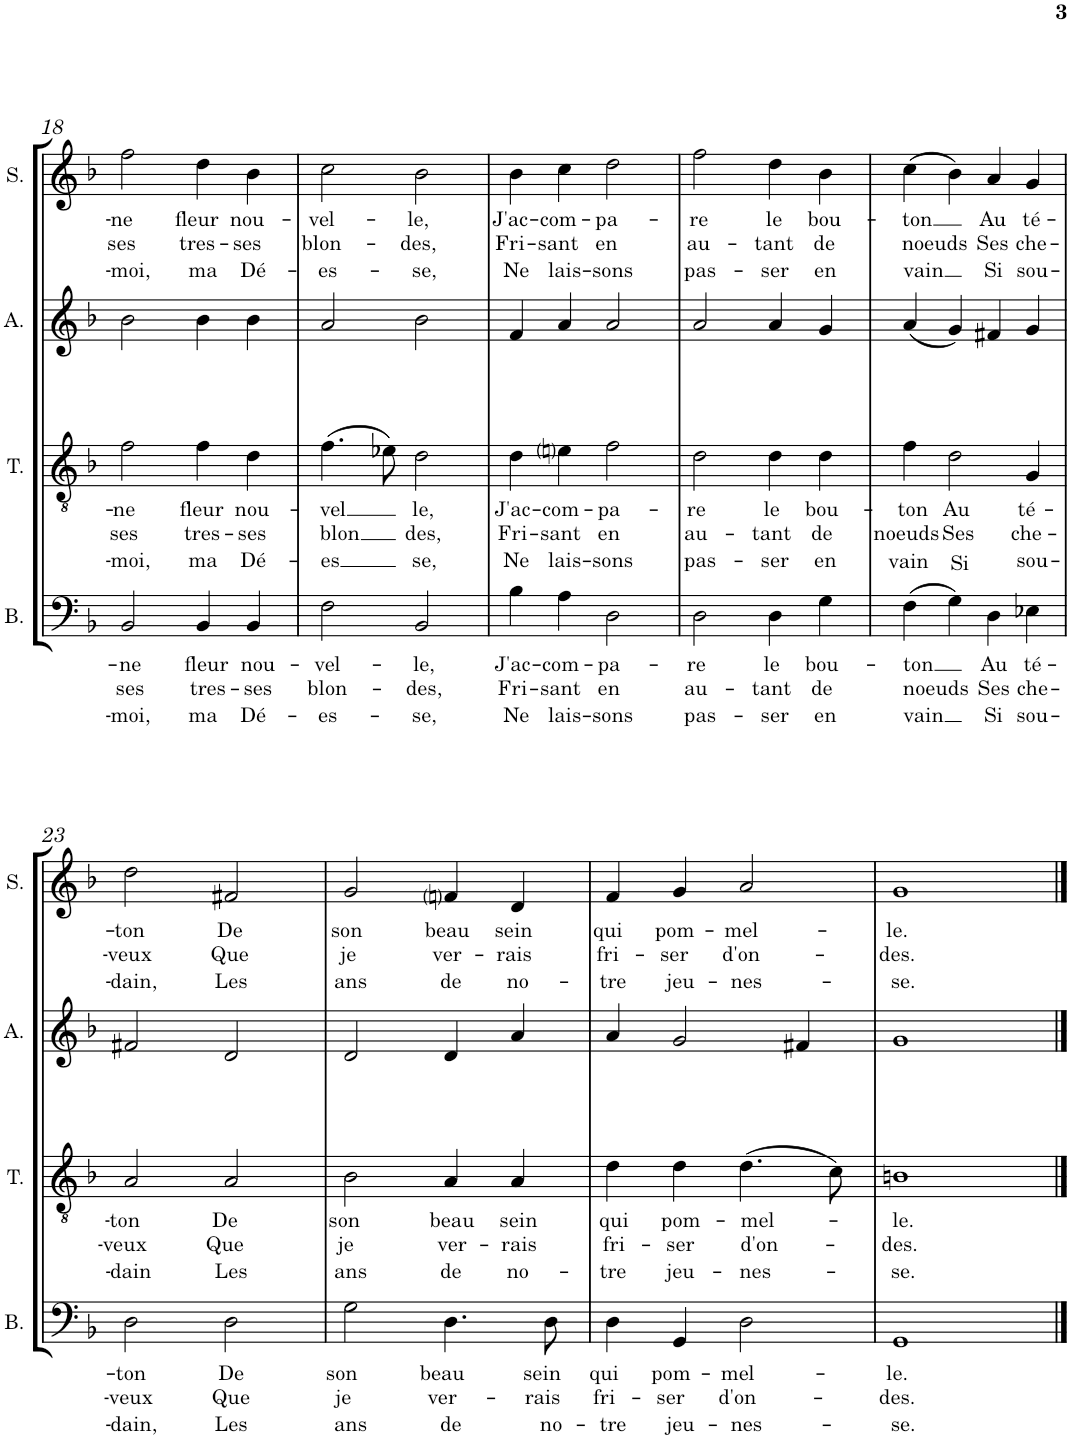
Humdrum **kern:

**kern	**text	**text	**text	**text	**text	**text	**kern	**text	**text	**text	**text	**text	**text	**kern	**kern	**text	**text	**text	**text	**text	**text
*part4	*part4	*part4	*part4	*part4	*part4	*part4	*part3	*part3	*part3	*part3	*part3	*part3	*part3	*part2	*part1	*part1	*part1	*part1	*part1	*part1	*part1
*staff4	*staff4	*staff4	*staff4	*staff4	*staff4	*staff4	*staff3	*staff3	*staff3	*staff3	*staff3	*staff3	*staff3	*staff2	*staff1	*staff1	*staff1	*staff1	*staff1	*staff1	*staff1
*I"Bass	*	*	*	*	*	*	*I"Tenor	*	*	*	*	*	*	*I"Alto	*I"Soprano	*	*	*	*	*	*
*I'B.	*	*	*	*	*	*	*I'T.	*	*	*	*	*	*	*I'A.	*I'S.	*	*	*	*	*	*
!!LO:PB:g=z
*clefF4	*	*	*	*	*	*	*clefGv2	*	*	*	*	*	*	*clefG2	*clefG2	*	*	*	*	*	*
*k[b-]	*	*	*	*	*	*	*k[b-]	*	*	*	*	*	*	*k[b-]	*k[b-]	*	*	*	*	*	*
*M2/2	*	*	*	*	*	*	*M2/2	*	*	*	*	*	*	*M2/2	*M2/2	*	*	*	*	*	*
=18	=18	=18	=18	=18	=18	=18	=18	=18	=18	=18	=18	=18	=18	=18	=18	=18	=18	=18	=18	=18	=18
!	!LO:LY:b	!LO:LY:b	!	!	!	!LO:LY:b	!	!LO:LY:b	!LO:LY:b	!	!	!	!LO:LY:b	!	!	!LO:LY:b	!LO:LY:b	!	!	!	!LO:LY:b
2BB-/	-ne	ses	.	.	.	-moi,	2f\	-ne	ses	.	.	.	-moi,	2b-\	2ff\	-ne	ses	.	.	.	-moi,
!	!LO:LY:b	!LO:LY:b	!	!	!	!LO:LY:b	!	!LO:LY:b	!LO:LY:b	!	!	!	!LO:LY:b	!	!	!LO:LY:b	!LO:LY:b	!	!	!	!LO:LY:b
4BB-/	fleur	tres-	.	.	.	ma	4f\	fleur	tres-	.	.	.	ma	4b-\	4dd\	fleur	tres-	.	.	.	ma
!	!LO:LY:b	!LO:LY:b	!	!	!	!LO:LY:b	!	!LO:LY:b	!LO:LY:b	!	!	!	!LO:LY:b	!	!	!LO:LY:b	!LO:LY:b	!	!	!	!LO:LY:b
4BB-/	nou-	-ses	.	.	.	Dé-	4d\	nou-	-ses	.	.	.	Dé-	4b-\	4b-\	nou-	-ses	.	.	.	Dé-
=19	=19	=19	=19	=19	=19	=19	=19	=19	=19	=19	=19	=19	=19	=19	=19	=19	=19	=19	=19	=19	=19
!	!LO:LY:b	!LO:LY:b	!	!	!	!LO:LY:b	!	!LO:LY:b	!LO:LY:b	!	!	!	!LO:LY:b	!	!	!LO:LY:b	!LO:LY:b	!	!	!	!LO:LY:b
2F\	-vel-	blon-	.	.	.	-es-	(4.f\	-vel	-blon	.	.	.	-es	2a/	2cc\	-vel-	blon-	.	.	.	-es-
.	.	.	.	.	.	.	8e-X\)	.	.	.	.	.	.	.	.	.	.	.	.	.	.
!	!LO:LY:b	!LO:LY:b	!	!	!	!LO:LY:b	!	!LO:LY:b	!LO:LY:b	!	!	!	!LO:LY:b	!	!	!LO:LY:b	!LO:LY:b	!	!	!	!LO:LY:b
2BB-/	-le,	-des,	.	.	.	-se,	2d\	le,	des,	.	.	.	se,	2b-\	2b-\	-le,	-des,	.	.	.	-se,
=20	=20	=20	=20	=20	=20	=20	=20	=20	=20	=20	=20	=20	=20	=20	=20	=20	=20	=20	=20	=20	=20
!	!LO:LY:b	!LO:LY:b	!	!	!	!LO:LY:b	!	!LO:LY:b	!LO:LY:b	!	!	!	!LO:LY:b	!	!	!LO:LY:b	!LO:LY:b	!	!	!	!LO:LY:b
4B-\	J'ac-	Fri-	.	.	.	Ne	4d\	J'ac-	Fri-	.	.	.	Ne	4f/	4b-\	J'ac-	Fri-	.	.	.	Ne
!	!LO:LY:b	!LO:LY:b	!	!	!	!LO:LY:b	!	!LO:LY:b	!LO:LY:b	!	!	!	!LO:LY:b	!	!	!LO:LY:b	!LO:LY:b	!	!	!	!LO:LY:b
4A\	-com-	-sant	.	.	.	lais-	4eni\	-com-	-sant	.	.	.	lais-	4a/	4cc\	-com-	-sant	.	.	.	lais-
!	!LO:LY:b	!LO:LY:b	!	!	!	!LO:LY:b	!	!LO:LY:b	!LO:LY:b	!	!	!	!LO:LY:b	!	!	!LO:LY:b	!LO:LY:b	!	!	!	!LO:LY:b
2D\	-pa-	en	.	.	.	-sons	2f\	-pa-	en	.	.	.	-sons	2a/	2dd\	-pa-	en	.	.	.	-sons
=21	=21	=21	=21	=21	=21	=21	=21	=21	=21	=21	=21	=21	=21	=21	=21	=21	=21	=21	=21	=21	=21
!	!LO:LY:b	!LO:LY:b	!	!	!	!LO:LY:b	!	!LO:LY:b	!LO:LY:b	!	!	!	!LO:LY:b	!	!	!LO:LY:b	!LO:LY:b	!	!	!	!LO:LY:b
2D\	-re	au-	.	.	.	pas-	2d\	-re	au-	.	.	.	pas-	2a/	2ff\	-re	au-	.	.	.	pas-
!	!LO:LY:b	!LO:LY:b	!	!	!	!LO:LY:b	!	!LO:LY:b	!LO:LY:b	!	!	!	!LO:LY:b	!	!	!LO:LY:b	!LO:LY:b	!	!	!	!LO:LY:b
4D\	le	-tant	.	.	.	-ser	4d\	le	-tant	.	.	.	-ser	4a/	4dd\	le	-tant	.	.	.	-ser
!	!LO:LY:b	!LO:LY:b	!	!	!	!LO:LY:b	!	!LO:LY:b	!LO:LY:b	!	!	!	!LO:LY:b	!	!	!LO:LY:b	!LO:LY:b	!	!	!	!LO:LY:b
4G\	bou-	de	.	.	.	en	4d\	bou-	de	.	.	.	en	4g/	4b-\	bou-	de	.	.	.	en
=22	=22	=22	=22	=22	=22	=22	=22	=22	=22	=22	=22	=22	=22	=22	=22	=22	=22	=22	=22	=22	=22
!	!LO:LY:b	!LO:LY:b	!	!	!	!LO:LY:b	!	!LO:LY:b	!LO:LY:b	!	!	!LO:LY:b	!	!	!	!LO:LY:b	!LO:LY:b	!	!	!	!LO:LY:b
(4F\	-ton	noeuds	.	.	.	vain	4f\	-ton	noeuds	.	.	vain	.	(4a/	(4cc\	-ton	noeuds	.	.	.	vain
!	!	!	!	!	!	!	!	!LO:LY:b	!LO:LY:b	!	!	!LO:LY:b	!	!	!	!	!	!	!	!	!
4G\)	.	.	.	.	.	.	2d\	Au	Ses	.	.	Si	.	4g/)	4b-\)	.	.	.	.	.	.
!	!LO:LY:b	!LO:LY:b	!	!	!	!LO:LY:b	!	!	!	!	!	!	!	!	!	!LO:LY:b	!LO:LY:b	!	!	!	!LO:LY:b
4D\	Au	Ses	.	.	.	Si	.	.	.	.	.	.	.	4f#X/	4a/	Au	Ses	.	.	.	Si
!	!LO:LY:b	!LO:LY:b	!	!	!	!LO:LY:b	!	!LO:LY:b	!LO:LY:b	!	!	!	!LO:LY:b	!	!	!LO:LY:b	!LO:LY:b	!	!	!	!LO:LY:b
4E-X\	té-	che-	.	.	.	sou-	4G/	té-	che-	.	.	.	sou-	4g/	4g/	té-	che-	.	.	.	sou-
!!LO:LB:g=z
=23	=23	=23	=23	=23	=23	=23	=23	=23	=23	=23	=23	=23	=23	=23	=23	=23	=23	=23	=23	=23	=23
!	!LO:LY:b	!LO:LY:b	!	!	!	!LO:LY:b	!	!LO:LY:b	!LO:LY:b	!	!	!	!LO:LY:b	!	!	!LO:LY:b	!LO:LY:b	!	!	!	!LO:LY:b
2D\	-ton	-veux	.	.	.	-dain,	2A/	-ton	-veux	.	.	.	-dain	2f#X/	2dd\	-ton	-veux	.	.	.	-dain,
!	!LO:LY:b	!LO:LY:b	!	!	!	!LO:LY:b	!	!LO:LY:b	!LO:LY:b	!	!	!	!LO:LY:b	!	!	!LO:LY:b	!LO:LY:b	!	!	!	!LO:LY:b
2D\	De	Que	.	.	.	Les	2A/	De	Que	.	.	.	Les	2d/	2f#X/	De	Que	.	.	.	Les
=24	=24	=24	=24	=24	=24	=24	=24	=24	=24	=24	=24	=24	=24	=24	=24	=24	=24	=24	=24	=24	=24
!	!LO:LY:b	!LO:LY:b	!	!	!	!LO:LY:b	!	!LO:LY:b	!LO:LY:b	!	!	!	!LO:LY:b	!	!	!LO:LY:b	!LO:LY:b	!	!	!	!LO:LY:b
2G\	son	je	.	.	.	ans	2B-\	son	je	.	.	.	ans	2d/	2g/	son	je	.	.	.	ans
!	!LO:LY:b	!LO:LY:b	!	!	!	!LO:LY:b	!	!LO:LY:b	!LO:LY:b	!	!	!	!LO:LY:b	!	!	!LO:LY:b	!LO:LY:b	!	!	!	!LO:LY:b
4.D\	beau	ver-	.	.	.	de	4A/	beau	ver-	.	.	.	de	4d/	4fni/	beau	ver-	.	.	.	de
!	!	!	!	!	!	!	!	!LO:LY:b	!LO:LY:b	!	!	!	!LO:LY:b	!	!	!LO:LY:b	!LO:LY:b	!	!	!	!LO:LY:b
.	.	.	.	.	.	.	4A/	sein	-rais	.	.	.	no-	4a/	4d/	sein	-rais	.	.	.	no-
!	!LO:LY:b	!LO:LY:b	!	!	!	!LO:LY:b	!	!	!	!	!	!	!	!	!	!	!	!	!	!	!
8D\	sein	-rais	.	.	.	no-	.	.	.	.	.	.	.	.	.	.	.	.	.	.	.
=25	=25	=25	=25	=25	=25	=25	=25	=25	=25	=25	=25	=25	=25	=25	=25	=25	=25	=25	=25	=25	=25
!	!LO:LY:b	!LO:LY:b	!	!	!	!LO:LY:b	!	!LO:LY:b	!LO:LY:b	!	!	!	!LO:LY:b	!	!	!LO:LY:b	!LO:LY:b	!	!	!	!LO:LY:b
4D\	qui	fri-	.	.	.	-tre	4d\	qui	fri-	.	.	.	-tre	4a/	4f/	qui	fri-	.	.	.	-tre
!	!LO:LY:b	!LO:LY:b	!	!	!	!LO:LY:b	!	!LO:LY:b	!LO:LY:b	!	!	!	!LO:LY:b	!	!	!LO:LY:b	!LO:LY:b	!	!	!	!LO:LY:b
4GG/	pom-	-ser	.	.	.	jeu-	4d\	pom-	-ser	.	.	.	jeu-	2g/	4g/	pom-	-ser	.	.	.	jeu-
!	!LO:LY:b	!LO:LY:b	!	!	!	!LO:LY:b	!	!LO:LY:b	!LO:LY:b	!	!	!	!LO:LY:b	!	!	!LO:LY:b	!LO:LY:b	!	!	!	!LO:LY:b
2D\	-mel-	d'on-	.	.	.	-nes-	(4.d\	-mel-	d'on-	.	.	.	-nes-	.	2a/	-mel-	d'on-	.	.	.	-nes-
.	.	.	.	.	.	.	.	.	.	.	.	.	.	4f#X/	.	.	.	.	.	.	.
.	.	.	.	.	.	.	8c\)	.	.	.	.	.	.	.	.	.	.	.	.	.	.
=26	=26	=26	=26	=26	=26	=26	=26	=26	=26	=26	=26	=26	=26	=26	=26	=26	=26	=26	=26	=26	=26
!	!LO:LY:b	!LO:LY:b	!	!	!	!LO:LY:b	!	!LO:LY:b	!LO:LY:b	!	!	!	!LO:LY:b	!	!	!LO:LY:b	!LO:LY:b	!	!	!	!LO:LY:b
1GG	-le.	-des.	.	.	.	-se.	1Bn	-le.	-des.	.	.	.	-se.	1g	1g	-le.	-des.	.	.	.	-se.
==	==	==	==	==	==	==	==	==	==	==	==	==	==	==	==	==	==	==	==	==	==
*-	*-	*-	*-	*-	*-	*-	*-	*-	*-	*-	*-	*-	*-	*-	*-	*-	*-	*-	*-	*-	*-
